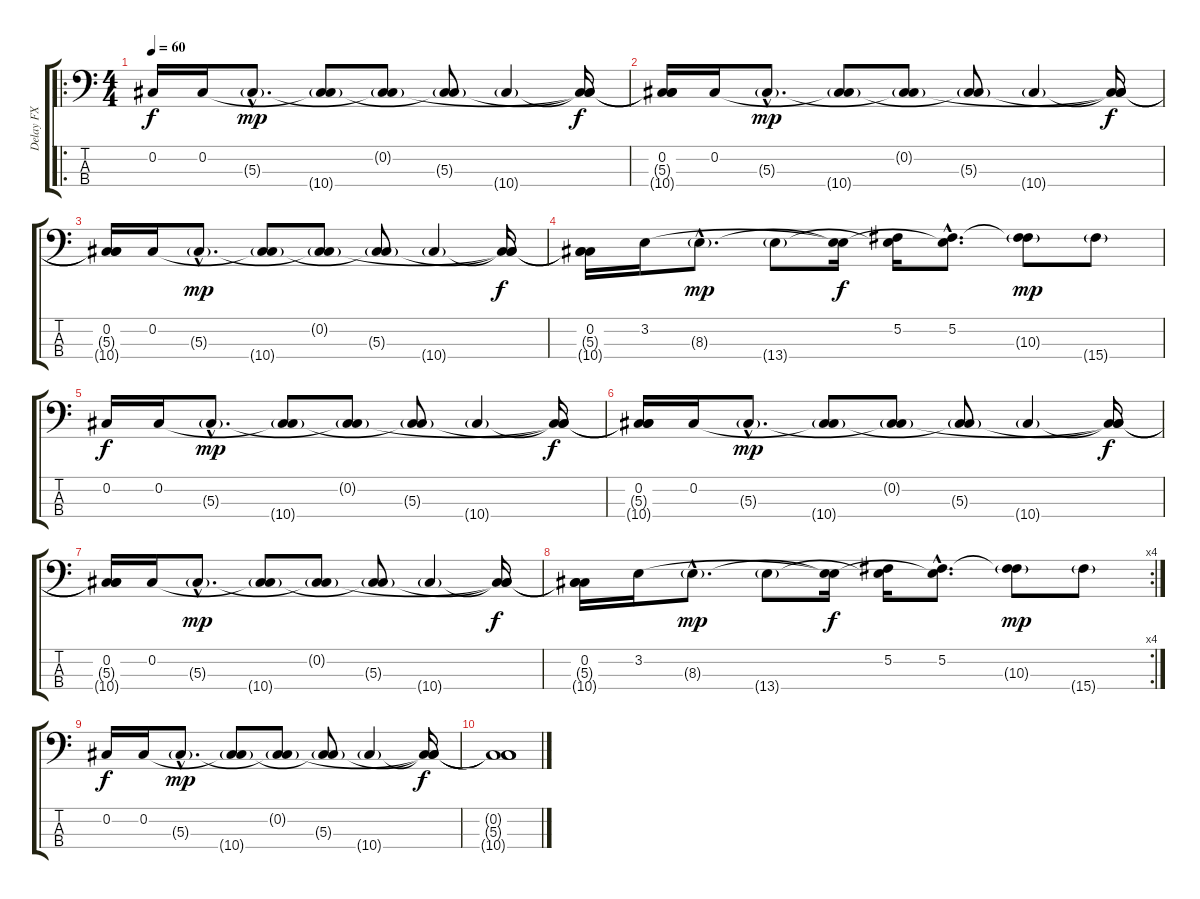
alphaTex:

\track ("Delay FX" "Delay FX") {instrument electricbassfinger}
\staff {score tabs}
\tuning (Gb2 Db2 Ab1 Eb1) {hide}
\ro
\ts (4 4)
\tempo 60
\clef f4
\ks c
0.2.16{dy f} 0.2.16 5.3{g hac}.8{d dy mp} (0.2{t} 10.4{g}).8 (0.2{g} 5.3{t}).8 (5.3{g} 10.4{t}).8 10.4{g}.4 (0.2{t} 5.3{t} 10.4{t}).16{dy f} |
(0.2 5.3{t} 10.4{t}).16 0.2.16 5.3{g hac}.8{d dy mp} (0.2{t} 10.4{g}).8 (0.2{g} 5.3{t}).8 (5.3{g} 10.4{t}).8 10.4{g}.4 (0.2{t} 5.3{t} 10.4{t}).16{dy f} |
(0.2 5.3{t} 10.4{t}).16 0.2.16 5.3{g hac}.8{d dy mp} (0.2{t} 10.4{g}).8 (0.2{g} 5.3{t}).8 (5.3{g} 10.4{t}).8 10.4{g}.4 (0.2{t} 5.3{t} 10.4{t}).16{dy f} |
(0.2 5.3{t} 10.4{t}).16 3.2.16 8.3{g hac}.8{d dy mp} 13.4{g}.8 (3.2{t} 8.3{t}).16{dy f} (5.2 13.4{t}).16 (5.2{hac} 8.3{hac t}).8{d} (5.2{t} 10.3{g}).8{dy mp} 15.4{g}.8 |
0.2.16{dy f} 0.2.16 5.3{g hac}.8{d dy mp} (0.2{t} 10.4{g}).8 (0.2{g} 5.3{t}).8 (5.3{g} 10.4{t}).8 10.4{g}.4 (0.2{t} 5.3{t} 10.4{t}).16{dy f} |
(0.2 5.3{t} 10.4{t}).16 0.2.16 5.3{g hac}.8{d dy mp} (0.2{t} 10.4{g}).8 (0.2{g} 5.3{t}).8 (5.3{g} 10.4{t}).8 10.4{g}.4 (0.2{t} 5.3{t} 10.4{t}).16{dy f} |
(0.2 5.3{t} 10.4{t}).16 0.2.16 5.3{g hac}.8{d dy mp} (0.2{t} 10.4{g}).8 (0.2{g} 5.3{t}).8 (5.3{g} 10.4{t}).8 10.4{g}.4 (0.2{t} 5.3{t} 10.4{t}).16{dy f} |
\rc 4
(0.2 5.3{t} 10.4{t}).16 3.2.16 8.3{g hac}.8{d dy mp} 13.4{g}.8 (3.2{t} 8.3{t}).16{dy f} (5.2 13.4{t}).16 (5.2{hac} 8.3{hac t}).8{d} (5.2{t} 10.3{g}).8{dy mp} 15.4{g}.8 |
0.2.16{dy f} 0.2.16 5.3{g hac}.8{d dy mp} (0.2{t} 10.4{g}).8 (0.2{g} 5.3{t}).8 (5.3{g} 10.4{t}).8 10.4{g}.4 (0.2{t} 5.3{t} 10.4{t}).16{dy f} |
(0.2{t} 5.3{t} 10.4{t}).1
